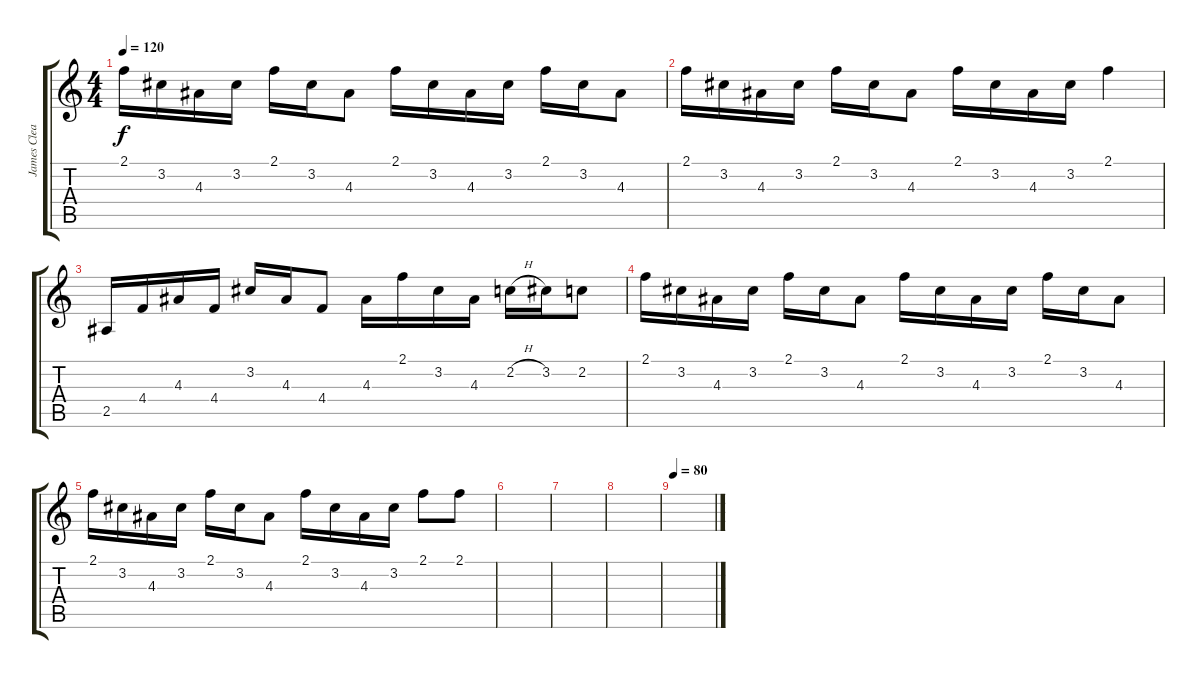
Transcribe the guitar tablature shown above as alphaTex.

\track ("James Clean" "James Clea") {instrument electricguitarclean}
\staff {score tabs}
\tuning (Eb4 Bb3 Gb3 Db3 Ab2 Eb2) {hide}
\ts (4 4)
\tempo 120
\clef g2
\ks c
2.1.16{dy f} 3.2.16 4.3.16 3.2.16 2.1.16 3.2.16 4.3.8 2.1.16 3.2.16 4.3.16 3.2.16 2.1.16 3.2.16 4.3.8 |
2.1.16 3.2.16 4.3.16 3.2.16 2.1.16 3.2.16 4.3.8 2.1.16 3.2.16 4.3.16 3.2.16 2.1.4 |
2.5.16 4.4.16 4.3.16 4.4.16 3.2.16 4.3.16 4.4.8 4.3.16 2.1.16 3.2.16 4.3.16 2.2{h}.16 3.2.16 2.2.8 |
2.1.16 3.2.16 4.3.16 3.2.16 2.1.16 3.2.16 4.3.8 2.1.16 3.2.16 4.3.16 3.2.16 2.1.16 3.2.16 4.3.8 |
2.1.16 3.2.16 4.3.16 3.2.16 2.1.16 3.2.16 4.3.8 2.1.16 3.2.16 4.3.16 3.2.16 2.1.8 2.1.8 |
|
|
|
\tempo 80
